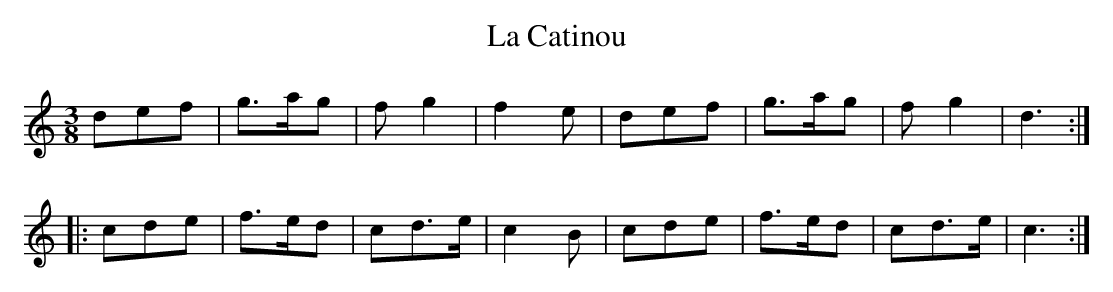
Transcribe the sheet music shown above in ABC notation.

X:1
T:La Catinou
M:3/8
L:1/8
K:C
def|g>ag|fg2|f2e|\
def|g>ag|fg2|d3:|
|:cde|f>ed|cd>e|c2B|\
cde|f>ed|cd>e|c3:|
